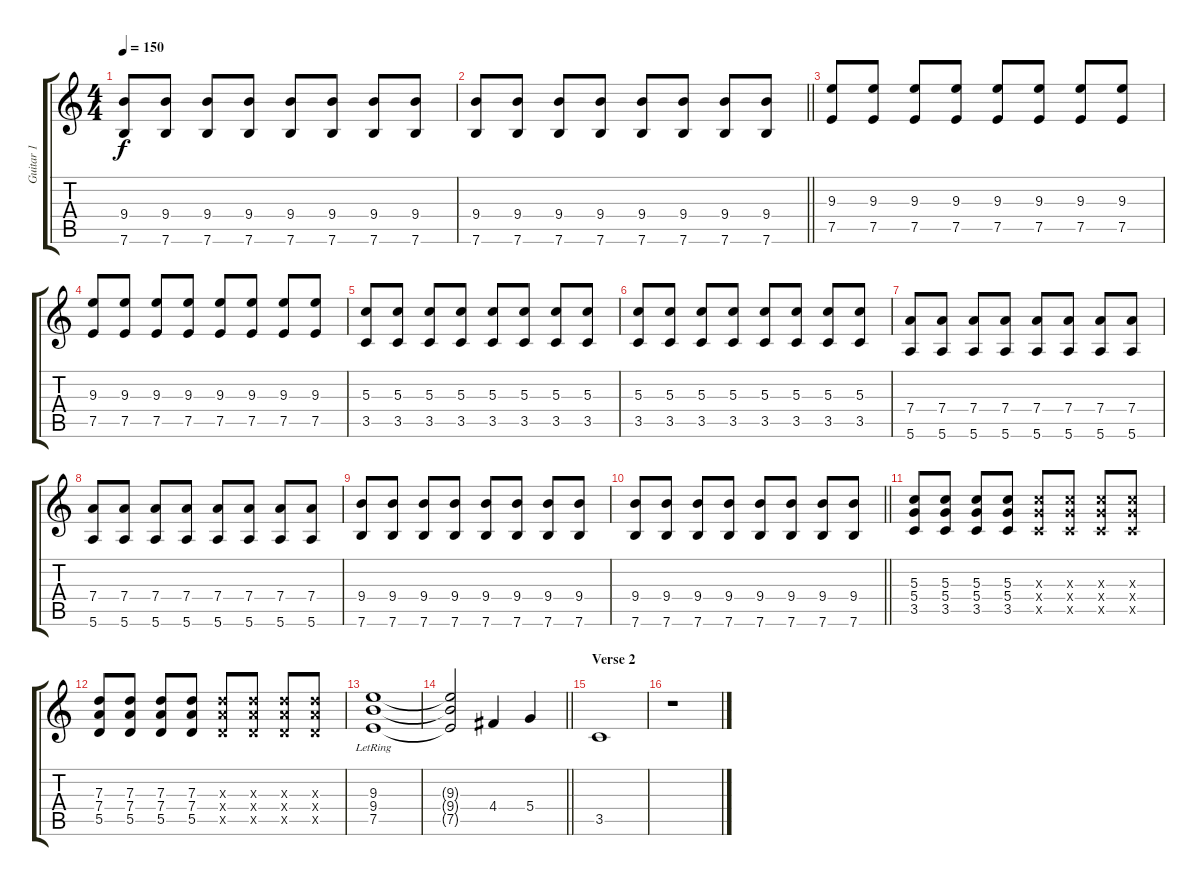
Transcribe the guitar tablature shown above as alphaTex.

\track ("Guitar 1" "Guitar 1") {instrument distortionguitar}
\staff {score tabs}
\tuning (E4 B3 G3 D3 A2 E2) {hide}
\ts (4 4)
\tempo 150
\clef g2
\ks c
(9.4 7.6).8{dy f} (9.4 7.6).8 (9.4 7.6).8 (9.4 7.6).8 (9.4 7.6).8 (9.4 7.6).8 (9.4 7.6).8 (9.4 7.6).8 |
\barLineRight lightlight
(9.4 7.6).8 (9.4 7.6).8 (9.4 7.6).8 (9.4 7.6).8 (9.4 7.6).8 (9.4 7.6).8 (9.4 7.6).8 (9.4 7.6).8 |
\section ("" "")
(9.3 7.5).8 (9.3 7.5).8 (9.3 7.5).8 (9.3 7.5).8 (9.3 7.5).8 (9.3 7.5).8 (9.3 7.5).8 (9.3 7.5).8 |
(9.3 7.5).8 (9.3 7.5).8 (9.3 7.5).8 (9.3 7.5).8 (9.3 7.5).8 (9.3 7.5).8 (9.3 7.5).8 (9.3 7.5).8 |
(5.3 3.5).8 (5.3 3.5).8 (5.3 3.5).8 (5.3 3.5).8 (5.3 3.5).8 (5.3 3.5).8 (5.3 3.5).8 (5.3 3.5).8 |
(5.3 3.5).8 (5.3 3.5).8 (5.3 3.5).8 (5.3 3.5).8 (5.3 3.5).8 (5.3 3.5).8 (5.3 3.5).8 (5.3 3.5).8 |
(7.4 5.6).8 (7.4 5.6).8 (7.4 5.6).8 (7.4 5.6).8 (7.4 5.6).8 (7.4 5.6).8 (7.4 5.6).8 (7.4 5.6).8 |
(7.4 5.6).8 (7.4 5.6).8 (7.4 5.6).8 (7.4 5.6).8 (7.4 5.6).8 (7.4 5.6).8 (7.4 5.6).8 (7.4 5.6).8 |
(9.4 7.6).8 (9.4 7.6).8 (9.4 7.6).8 (9.4 7.6).8 (9.4 7.6).8 (9.4 7.6).8 (9.4 7.6).8 (9.4 7.6).8 |
\barLineRight lightlight
(9.4 7.6).8 (9.4 7.6).8 (9.4 7.6).8 (9.4 7.6).8 (9.4 7.6).8 (9.4 7.6).8 (9.4 7.6).8 (9.4 7.6).8 |
\section ("" "")
(5.3 5.4 3.5).8 (5.3 5.4 3.5).8 (5.3 5.4 3.5).8 (5.3 5.4 3.5).8 (5.3{x} 5.4{x} 3.5{x}).8 (5.3{x} 5.4{x} 3.5{x}).8 (5.3{x} 5.4{x} 3.5{x}).8 (5.3{x} 5.4{x} 3.5{x}).8 |
(7.3 7.4 5.5).8 (7.3 7.4 5.5).8 (7.3 7.4 5.5).8 (7.3 7.4 5.5).8 (7.3{x} 7.4{x} 5.5{x}).8 (7.3{x} 7.4{x} 5.5{x}).8 (7.3{x} 7.4{x} 5.5{x}).8 (7.3{x} 7.4{x} 5.5{x}).8 |
(9.3 9.4 7.5{lr}).1 |
\barLineRight lightlight
(9.3{t} 9.4{t} 7.5{t}).2 4.4.4 5.4.4 |
\section ("" "Verse 2")
3.5.1 |
r.1
